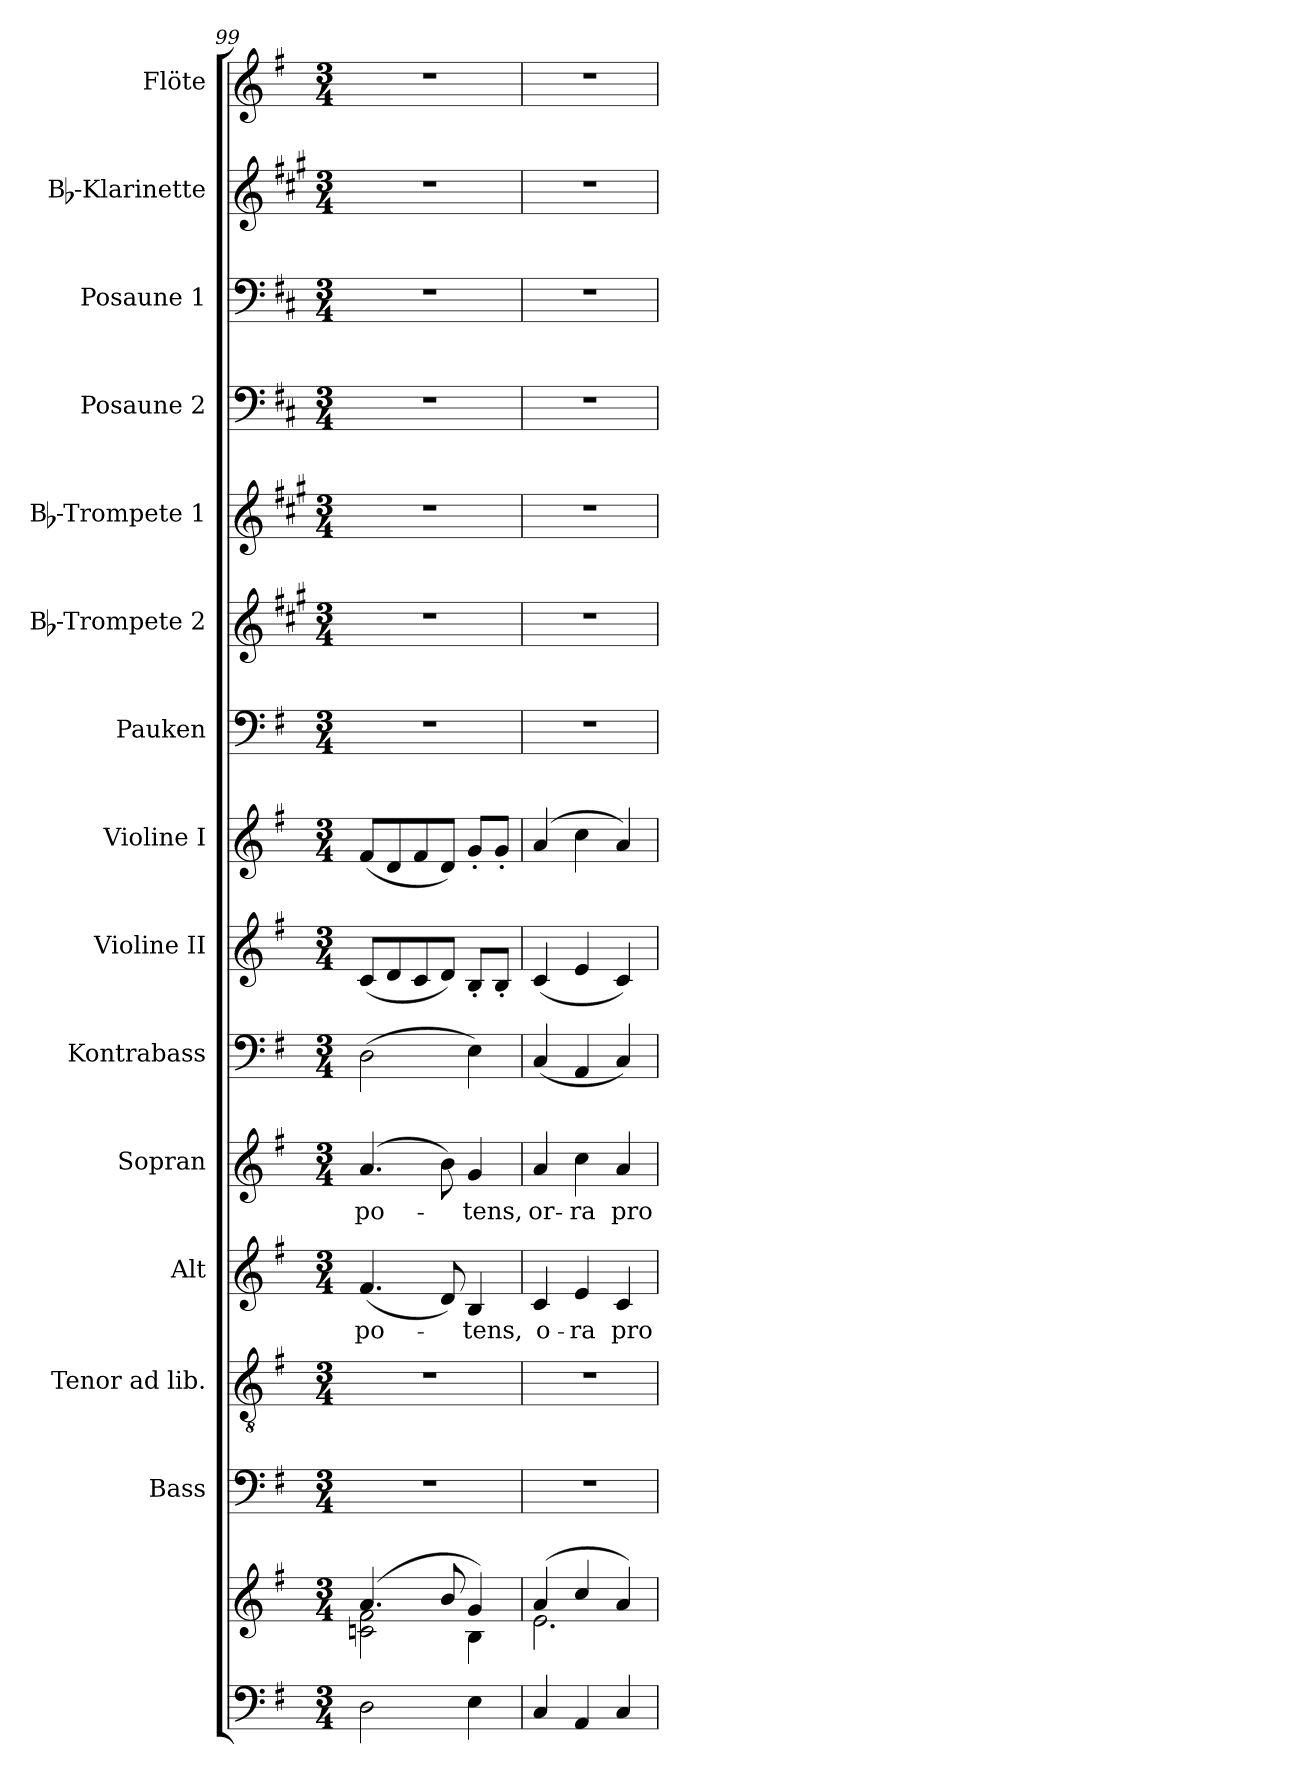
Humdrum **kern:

**kern	**kern	**kern	**kern	**kern	**text	**kern	**text	**kern	**kern	**kern	**kern	**kern	**kern	**kern	**kern	**kern	**kern
*part15	*part15	*part14	*part13	*part12	*part12	*part11	*part11	*part10	*part9	*part8	*part7	*part6	*part5	*part4	*part3	*part2	*part1
*staff16	*staff15	*staff14	*staff13	*staff12	*staff12	*staff11	*staff11	*staff10	*staff9	*staff8	*staff7	*staff6	*staff5	*staff4	*staff3	*staff2	*staff1
*	*	*I"Bass	*I"Tenor ad lib.	*I"Alt	*	*I"Sopran	*	*I"Kontrabass	*I"Violine II	*I"Violine I	*I"Pauken	*I"Bb-Trompete 2	*I"Bb-Trompete 1	*I"Posaune 2	*I"Posaune 1	*I"Bb-Klarinette	*I"Flöte
*	*	*I'B.	*I'T.	*I'A.	*	*I'S.	*	*I'Kb.	*I'Vl. II	*I'Vl. I	*I'Pk.	*I'Bb Trp. 2	*I'Bb Trp. 1	*I'Pos. 2	*I'Pos. 1	*I'Bb Kl.	*I'Fl.
*clefF4	*clefG2	*clefF4	*clefGv2	*clefG2	*	*clefG2	*	*clefF4	*clefG2	*clefG2	*clefF4	*clefG2	*clefG2	*clefF4	*clefF4	*clefG2	*clefG2
*	*	*	*	*	*	*	*	*ITrd7c12	*	*	*	*ITrd1c2	*ITrd1c2	*ITrd4c7	*ITrd4c7	*ITrd1c2	*
*k[f#]	*k[f#]	*k[f#]	*k[f#]	*k[f#]	*	*k[f#]	*	*k[f#]	*k[f#]	*k[f#]	*k[f#]	*k[f#]	*k[f#]	*k[f#]	*k[f#]	*k[f#]	*k[f#]
*G:	*G:	*G:	*G:	*G:	*	*G:	*	*G:	*G:	*G:	*G:	*G:	*G:	*G:	*G:	*G:	*G:
*M3/4	*M3/4	*M3/4	*M3/4	*M3/4	*	*M3/4	*	*M3/4	*M3/4	*M3/4	*M3/4	*M3/4	*M3/4	*M3/4	*M3/4	*M3/4	*M3/4
=99	=99	=99	=99	=99	=99	=99	=99	=99	=99	=99	=99	=99	=99	=99	=99	=99	=99
*	*^	*	*	*	*	*	*	*	*	*	*	*	*	*	*	*	*
!	!	!	!	!	!	!LO:LY:b	!	!LO:LY:b	!	!	!	!	!	!	!	!	!	!
2D\	(4.a/	2cn\ 2f#\	2.r	2.r	(<4.f#/	po-	(4.a/	po-	(>2DD\	(<8c/L	(<8f#/L	2.r	2.r	2.r	2.r	2.r	2.r	2.r
.	.	.	.	.	.	.	.	.	.	8d/	8d/	.	.	.	.	.	.	.
.	.	.	.	.	.	.	.	.	.	8c/	8f#/	.	.	.	.	.	.	.
.	8b/	.	.	.	8d/)	.	8b\)	.	.	8d/J)	8d/J)	.	.	.	.	.	.	.
!	!	!	!	!	!	!LO:LY:b	!	!LO:LY:b	!	!	!	!	!	!	!	!	!	!
4E\	4g/)	4B\	.	.	4B/	-tens,	4g/	-tens,	4EE\)	8B'</L	8g'</L	.	.	.	.	.	.	.
.	.	.	.	.	.	.	.	.	.	8B'</J	8g'</J	.	.	.	.	.	.	.
=100	=100	=100	=100	=100	=100	=100	=100	=100	=100	=100	=100	=100	=100	=100	=100	=100	=100	=100
!	!	!	!	!	!	!LO:LY:b	!	!LO:LY:b	!	!	!	!	!	!	!	!	!	!
4C/	(4a/	2.e\	2.r	2.r	4c/	o-	4a/	or-	(<4CC/	(<4c/	(4a/	2.r	2.r	2.r	2.r	2.r	2.r	2.r
!	!	!	!	!	!	!LO:LY:b	!	!LO:LY:b	!	!	!	!	!	!	!	!	!	!
4AA/	4cc/	.	.	.	4e/	-ra	4cc\	-ra	4AAA/	4e/	4cc\	.	.	.	.	.	.	.
!	!	!	!	!	!	!LO:LY:b	!	!LO:LY:b	!	!	!	!	!	!	!	!	!	!
4C/	4a/)	.	.	.	4c/	pro	4a/	pro	4CC/)	4c/)	4a/)	.	.	.	.	.	.	.
*	*v	*v	*	*	*	*	*	*	*	*	*	*	*	*	*	*	*	*
=	=	=	=	=	=	=	=	=	=	=	=	=	=	=	=	=	=
*-	*-	*-	*-	*-	*-	*-	*-	*-	*-	*-	*-	*-	*-	*-	*-	*-	*-
